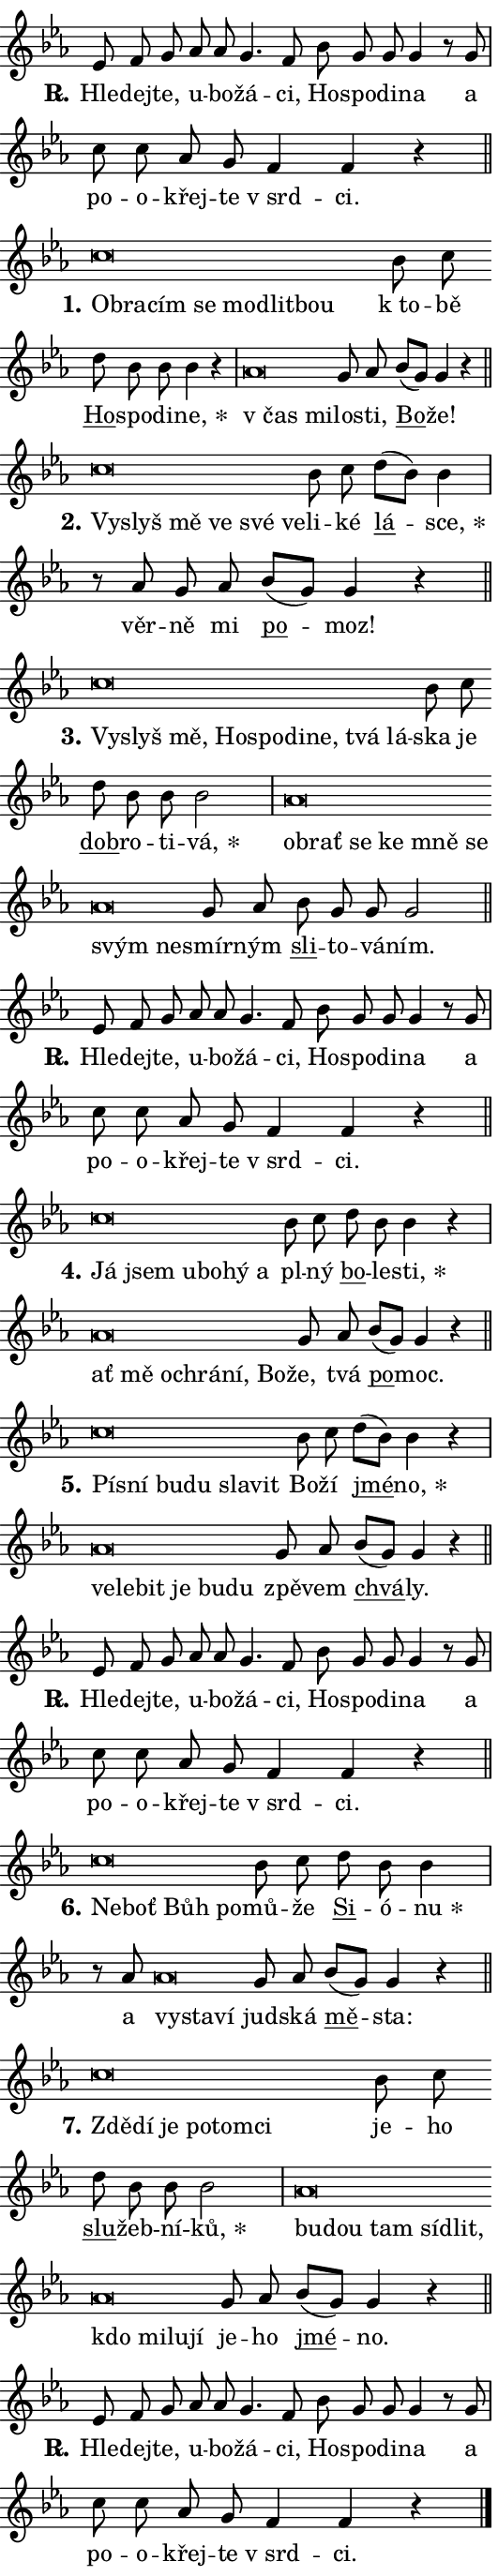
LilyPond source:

\version "2.24.0"
\header { tagline = "" }
\paper {
  indent = 0\cm
  top-margin = 0\cm
  right-margin = 0.13\cm % to fit lyric hyphens
  bottom-margin = 0\cm
  left-margin = 0\cm
  paper-width = 9\cm
  page-breaking = #ly:one-page-breaking
  system-system-spacing.basic-distance = #11
  score-system-spacing.basic-distance = #11
  ragged-last = ##f
}


%% Author: Thomas Morley
%% https://lists.gnu.org/archive/html/lilypond-user/2020-05/msg00002.html
#(define (line-position grob)
"Returns position of @var[grob} in current system:
   @code{'start}, if at first time-step
   @code{'end}, if at last time-step
   @code{'middle} otherwise
"
  (let* ((col (ly:item-get-column grob))
         (ln (ly:grob-object col 'left-neighbor))
         (rn (ly:grob-object col 'right-neighbor))
         (col-to-check-left (if (ly:grob? ln) ln col))
         (col-to-check-right (if (ly:grob? rn) rn col))
         (break-dir-left
           (and
             (ly:grob-property col-to-check-left 'non-musical #f)
             (ly:item-break-dir col-to-check-left)))
         (break-dir-right
           (and
             (ly:grob-property col-to-check-right 'non-musical #f)
             (ly:item-break-dir col-to-check-right))))
        (cond ((eqv? 1 break-dir-left) 'start)
              ((eqv? -1 break-dir-right) 'end)
              (else 'middle))))

#(define (tranparent-at-line-position vctor)
  (lambda (grob)
  "Relying on @code{line-position} select the relevant enry from @var{vctor}.
Used to determine transparency,"
    (case (line-position grob)
      ((end) (not (vector-ref vctor 0)))
      ((middle) (not (vector-ref vctor 1)))
      ((start) (not (vector-ref vctor 2))))))

noteHeadBreakVisibility =
#(define-music-function (break-visibility)(vector?)
"Makes @code{NoteHead}s transparent relying on @var{break-visibility}"
#{
  \override NoteHead.transparent =
    #(tranparent-at-line-position break-visibility)
#})

#(define delete-ledgers-for-transparent-note-heads
  (lambda (grob)
    "Reads whether a @code{NoteHead} is transparent.
If so this @code{NoteHead} is removed from @code{'note-heads} from
@var{grob}, which is supposed to be @code{LedgerLineSpanner}.
As a result ledgers are not printed for this @code{NoteHead}"
    (let* ((nhds-array (ly:grob-object grob 'note-heads))
           (nhds-list
             (if (ly:grob-array? nhds-array)
                 (ly:grob-array->list nhds-array)
                 '()))
           ;; Relies on the transparent-property being done before
           ;; Staff.LedgerLineSpanner.after-line-breaking is executed.
           ;; This is fragile ...
           (to-keep
             (remove
               (lambda (nhd)
                 (ly:grob-property nhd 'transparent #f))
               nhds-list)))
      ;; TODO find a better method to iterate over grob-arrays, similiar
      ;; to filter/remove etc for lists
      ;; For now rebuilt from scratch
      (set! (ly:grob-object grob 'note-heads)  '())
      (for-each
        (lambda (nhd)
          (ly:pointer-group-interface::add-grob grob 'note-heads nhd))
        to-keep))))

squashNotes = {
  \override NoteHead.X-extent = #'(-0.2 . 0.2)
  \override NoteHead.Y-extent = #'(-0.75 . 0)
  \override NoteHead.stencil =
    #(lambda (grob)
       (let ((pos (ly:grob-property grob 'staff-position)))
         (begin
           (if (< pos -7) (display "ERROR: Lower brevis then expected\n") (display ""))
           (if (<= pos -6) ly:text-interface::print ly:note-head::print))))
}
unSquashNotes = {
  \revert NoteHead.X-extent
  \revert NoteHead.Y-extent
  \revert NoteHead.stencil
}

hideNotes = \noteHeadBreakVisibility #begin-of-line-visible
unHideNotes = \noteHeadBreakVisibility #all-visible

% work-around for resetting accidentals
% https://lilypond.org/doc/v2.23/Documentation/notation/displaying-rhythms#unmetered-music
cadenzaMeasure = {
  \cadenzaOff
  \partial 1024 s1024
  \cadenzaOn
}

#(define-markup-command (accent layout props text) (markup?)
  "Underline accented syllable"
  (interpret-markup layout props
    #{\markup \override #'(offset . 4.3) \underline { #text }#}))

responsum = \markup \concat {
  "R" \hspace #-1.05 \path #0.1 #'((moveto 0 0.07) (lineto 0.9 0.8)) \hspace #0.05 "."
}

spaceSize = #0.6828661417322834 % exact space size for TeX Gyre Schola

\layout {
  \context {
    \Staff
    \remove "Time_signature_engraver"
    \override LedgerLineSpanner.after-line-breaking = #delete-ledgers-for-transparent-note-heads
  }
  \context {
    \Lyrics {
      \override LyricSpace.minimum-distance = \spaceSize
      \override LyricText.font-name = #"TeX Gyre Schola"
      \override LyricText.font-size = 1
      \override StanzaNumber.font-name = #"TeX Gyre Schola Bold"
      \override StanzaNumber.font-size = 1
    }
  }
  \context {
    \Score 
    \override NoteHead.text =
      #(lambda (grob) 
        (let ((pos (ly:grob-property grob 'staff-position)))
          #{\markup {
            \combine
              \halign #-0.55 \raise #(if (= pos -6) 0 0.5) \override #'(thickness . 2) \draw-line #'(3.2 . 0)
              \musicglyph "noteheads.sM1"
          }#}))
  }
}

% magnetic-lyrics.ily
%
%   written by
%     Jean Abou Samra <jean@abou-samra.fr>
%     Werner Lemberg <wl@gnu.org>
%
%   adapted by
%     Jiri Hon <jiri.hon@gmail.com>
%
% Version 2022-Apr-15

% https://www.mail-archive.com/lilypond-user@gnu.org/msg149350.html

#(define (Left_hyphen_pointer_engraver context)
   "Collect syllable-hyphen-syllable occurrences in lyrics and store
them in properties.  This engraver only looks to the left.  For
example, if the lyrics input is @code{foo -- bar}, it does the
following.

@itemize @bullet
@item
Set the @code{text} property of the @code{LyricHyphen} grob between
@q{foo} and @q{bar} to @code{foo}.

@item
Set the @code{left-hyphen} property of the @code{LyricText} grob with
text @q{foo} to the @code{LyricHyphen} grob between @q{foo} and
@q{bar}.
@end itemize

Use this auxiliary engraver in combination with the
@code{lyric-@/text::@/apply-@/magnetic-@/offset!} hook."
   (let ((hyphen #f)
         (text #f))
     (make-engraver
      (acknowledgers
       ((lyric-syllable-interface engraver grob source-engraver)
        (set! text grob)))
      (end-acknowledgers
       ((lyric-hyphen-interface engraver grob source-engraver)
        ;(when (not (grob::has-interface grob 'lyric-space-interface))
          (set! hyphen grob)));)
      ((stop-translation-timestep engraver)
       (when (and text hyphen)
         (ly:grob-set-object! text 'left-hyphen hyphen))
       (set! text #f)
       (set! hyphen #f)))))

#(define (lyric-text::apply-magnetic-offset! grob)
   "If the space between two syllables is less than the value in
property @code{LyricText@/.details@/.squash-threshold}, move the right
syllable to the left so that it gets concatenated with the left
syllable.

Use this function as a hook for
@code{LyricText@/.after-@/line-@/breaking} if the
@code{Left_@/hyphen_@/pointer_@/engraver} is active."
   (let ((hyphen (ly:grob-object grob 'left-hyphen #f)))
     (when hyphen
       (let ((left-text (ly:spanner-bound hyphen LEFT)))
         (when (grob::has-interface left-text 'lyric-syllable-interface)
           (let* ((common (ly:grob-common-refpoint grob left-text X))
                  (this-x-ext (ly:grob-extent grob common X))
                  (left-x-ext
                   (begin
                     ;; Trigger magnetism for left-text.
                     (ly:grob-property left-text 'after-line-breaking)
                     (ly:grob-extent left-text common X)))
                  ;; `delta` is the gap width between two syllables.
                  (delta (- (interval-start this-x-ext)
                            (interval-end left-x-ext)))
                  (details (ly:grob-property grob 'details))
                  (threshold (assoc-get 'squash-threshold details 0.2)))
             (when (< delta threshold)
               (let* (;; We have to manipulate the input text so that
                      ;; ligatures crossing syllable boundaries are not
                      ;; disabled.  For languages based on the Latin
                      ;; script this is essentially a beautification.
                      ;; However, for non-Western scripts it can be a
                      ;; necessity.
                      (lt (ly:grob-property left-text 'text))
                      (rt (ly:grob-property grob 'text))
                      (is-space (grob::has-interface hyphen 'lyric-space-interface))
                      (space (if is-space " " ""))
                      (extra-delta (if is-space spaceSize 0))
                      ;; Append new syllable.
                      (ltrt-space (if (and (string? lt) (string? rt))
                                (string-append lt space rt)
                                (make-concat-markup (list lt space rt))))
                      ;; Right-align `ltrt` to the right side.
                      (ltrt-space-markup (grob-interpret-markup
                               grob
                               (make-translate-markup
                                (cons (interval-length this-x-ext) 0)
                                (make-right-align-markup ltrt-space)))))
                 (begin
                   ;; Don't print `left-text`.
                   (ly:grob-set-property! left-text 'stencil #f)
                   ;; Set text and stencil (which holds all collected
                   ;; syllables so far) and shift it to the left.
                   (ly:grob-set-property! grob 'text ltrt-space)
                   (ly:grob-set-property! grob 'stencil ltrt-space-markup)
                   (ly:grob-translate-axis! grob (- (- delta extra-delta)) X))))))))))


#(define (lyric-hyphen::displace-bounds-first grob)
   ;; Make very sure this callback isn't triggered too early.
   (let ((left (ly:spanner-bound grob LEFT))
         (right (ly:spanner-bound grob RIGHT)))
     (ly:grob-property left 'after-line-breaking)
     (ly:grob-property right 'after-line-breaking)
     (ly:lyric-hyphen::print grob)))

squashThreshold = #0.4

\layout {
  \context {
    \Lyrics
    \consists #Left_hyphen_pointer_engraver
    \override LyricText.after-line-breaking =
      #lyric-text::apply-magnetic-offset!
    \override LyricHyphen.stencil = #lyric-hyphen::displace-bounds-first
    \override LyricText.details.squash-threshold = \squashThreshold
    \override LyricHyphen.minimum-distance = 0
    \override LyricHyphen.minimum-length = \squashThreshold
  }
}

squashText = \override LyricText.details.squash-threshold = 9999
unSquashText = \override LyricText.details.squash-threshold = \squashThreshold

leftText = \override LyricText.self-alignment-X = #LEFT
unLeftText = \revert LyricText.self-alignment-X

starOffset = #(lambda (grob) 
                (let ((x_offset (ly:self-alignment-interface::aligned-on-x-parent grob)))
                  (if (= x_offset 0) 0 (+ x_offset 1.2))))

star = #(define-music-function (syllable)(string?)
"Append star separator at the end of a syllable"
#{
  \once \override LyricText.X-offset = #starOffset
  \lyricmode { \markup {
    #syllable
    \override #'((font-name . "TeX Gyre Schola Bold")) \hspace #0.2 \lower #0.65 \larger "*"
  } }
#})

starAccent = #(define-music-function (syllable)(string?)
"Append star separator at the end of a syllable and make accent"
#{
  \once \override LyricText.X-offset = #starOffset
  \lyricmode { \markup {
    \accent #syllable
    \override #'((font-name . "TeX Gyre Schola Bold")) \hspace #0.2 \lower #0.65 \larger "*"
  } }
#})

breath = #(define-music-function (syllable)(string?)
"Append breathing indicator at the end of a syllable"
#{
  \lyricmode { \markup { #syllable "+" } }
#})

optionalBreath = #(define-music-function (syllable)(string?)
"Append optional breathing indicator at the end of a syllable"
#{
  \lyricmode { \markup { #syllable "(+)" } }
#})


\score {
    <<
        \new Voice = "melody" { \cadenzaOn \key es \major \relative { es'8 f g as as g4. f8 \bar "" bes g g g4 r8 g \cadenzaMeasure \bar "|" c c as g f4 f r \cadenzaMeasure \bar "||" \break } }
        \new Lyrics \lyricsto "melody" { \lyricmode { \set stanza = \responsum
Hle -- dej -- te, u -- bo -- žá -- ci, Ho -- spo -- di -- na a po -- o -- křej -- te "v srd" -- ci. } }
    >>
    \layout {}
}

\score {
    <<
        \new Voice = "melody" { \cadenzaOn \key es \major \relative { \squashNotes c''\breve*1/16 \hideNotes \breve*1/16 \bar "" \breve*1/16 \bar "" \breve*1/16 \bar "" \breve*1/16 \bar "" \breve*1/16 \breve*1/16 \bar "" \unHideNotes \unSquashNotes bes8 c \bar "" d bes bes bes4 r \cadenzaMeasure \bar "|" \squashNotes as\breve*1/16 \hideNotes \breve*1/16 \bar "" \unHideNotes \unSquashNotes g8 as \bar "" bes[( g)] g4 r \cadenzaMeasure \bar "||" \break } }
        \new Lyrics \lyricsto "melody" { \lyricmode { \set stanza = "1."
\leftText Ob -- \squashText ra -- cím se mo -- dlit -- bou \unLeftText \unSquashText "k to" -- bě \markup \accent Ho -- spo -- di -- \star ne, \leftText "v čas" \squashText mi -- \unLeftText \unSquashText lo -- sti, \markup \accent Bo -- že! } }
    >>
    \layout {}
}

\score {
    <<
        \new Voice = "melody" { \cadenzaOn \key es \major \relative { \squashNotes c''\breve*1/16 \hideNotes \breve*1/16 \bar "" \breve*1/16 \bar "" \breve*1/16 \bar "" \breve*1/16 \breve*1/16 \bar "" \unHideNotes \unSquashNotes bes8 c \bar "" d[( bes)] bes4 \cadenzaMeasure \bar "|" r8 as g8 as \bar "" bes[( g)] g4 r \cadenzaMeasure \bar "||" \break } }
        \new Lyrics \lyricsto "melody" { \lyricmode { \set stanza = "2."
\leftText Vy -- \squashText slyš mě ve své ve -- \unLeftText \unSquashText li -- ké \markup \accent lá -- \star sce, věr -- ně mi \markup \accent po -- moz! } }
    >>
    \layout {}
}

\score {
    <<
        \new Voice = "melody" { \cadenzaOn \key es \major \relative { \squashNotes c''\breve*1/16 \hideNotes \breve*1/16 \bar "" \breve*1/16 \bar "" \breve*1/16 \bar "" \breve*1/16 \bar "" \breve*1/16 \bar "" \breve*1/16 \bar "" \breve*1/16 \breve*1/16 \bar "" \unHideNotes \unSquashNotes bes8 c \bar "" d bes bes bes2 \cadenzaMeasure \bar "|" \squashNotes as\breve*1/16 \hideNotes \breve*1/16 \bar "" \breve*1/16 \bar "" \breve*1/16 \bar "" \breve*1/16 \bar "" \breve*1/16 \bar "" \breve*1/16 \breve*1/16 \bar "" \unHideNotes \unSquashNotes g8 as \bar "" bes g g g2 \cadenzaMeasure \bar "||" \break } }
        \new Lyrics \lyricsto "melody" { \lyricmode { \set stanza = "3."
\leftText Vy -- \squashText slyš mě, Ho -- spo -- di -- ne, tvá lá -- \unLeftText \unSquashText ska je \markup \accent dob -- ro -- ti -- \star vá, \leftText ob -- \squashText rať se ke mně se svým ne -- \unLeftText \unSquashText smír -- ným \markup \accent sli -- to -- vá -- ním. } }
    >>
    \layout {}
}

\score {
    <<
        \new Voice = "melody" { \cadenzaOn \key es \major \relative { es'8 f g as as g4. f8 \bar "" bes g g g4 r8 g \cadenzaMeasure \bar "|" c c as g f4 f r \cadenzaMeasure \bar "||" \break } }
        \new Lyrics \lyricsto "melody" { \lyricmode { \set stanza = \responsum
Hle -- dej -- te, u -- bo -- žá -- ci, Ho -- spo -- di -- na a po -- o -- křej -- te "v srd" -- ci. } }
    >>
    \layout {}
}

\score {
    <<
        \new Voice = "melody" { \cadenzaOn \key es \major \relative { \squashNotes c''\breve*1/16 \hideNotes \breve*1/16 \bar "" \breve*1/16 \bar "" \breve*1/16 \bar "" \breve*1/16 \breve*1/16 \bar "" \unHideNotes \unSquashNotes bes8 c \bar "" d bes bes4 r \cadenzaMeasure \bar "|" \squashNotes as\breve*1/16 \hideNotes \breve*1/16 \bar "" \breve*1/16 \bar "" \breve*1/16 \bar "" \breve*1/16 \breve*1/16 \bar "" \unHideNotes \unSquashNotes g8 as \bar "" bes[( g)] g4 r \cadenzaMeasure \bar "||" \break } }
        \new Lyrics \lyricsto "melody" { \lyricmode { \set stanza = "4."
\leftText Já \squashText jsem u -- bo -- hý a \unLeftText \unSquashText pl -- ný \markup \accent bo -- le -- \star sti, \leftText ať \squashText mě o -- chrá -- ní, Bo -- \unLeftText \unSquashText že, tvá \markup \accent po -- moc. } }
    >>
    \layout {}
}

\score {
    <<
        \new Voice = "melody" { \cadenzaOn \key es \major \relative { \squashNotes c''\breve*1/16 \hideNotes \breve*1/16 \bar "" \breve*1/16 \bar "" \breve*1/16 \bar "" \breve*1/16 \breve*1/16 \bar "" \unHideNotes \unSquashNotes bes8 c \bar "" d[( bes)] bes4 r \cadenzaMeasure \bar "|" \squashNotes as\breve*1/16 \hideNotes \breve*1/16 \bar "" \breve*1/16 \bar "" \breve*1/16 \bar "" \breve*1/16 \breve*1/16 \bar "" \unHideNotes \unSquashNotes g8 as \bar "" bes[( g)] g4 r \cadenzaMeasure \bar "||" \break } }
        \new Lyrics \lyricsto "melody" { \lyricmode { \set stanza = "5."
\leftText Pí -- \squashText sní bu -- du sla -- vit \unLeftText \unSquashText Bo -- ží \markup \accent jmé -- \star no, \leftText ve -- \squashText le -- bit je bu -- du \unLeftText \unSquashText zpě -- vem \markup \accent chvá -- ly. } }
    >>
    \layout {}
}

\score {
    <<
        \new Voice = "melody" { \cadenzaOn \key es \major \relative { es'8 f g as as g4. f8 \bar "" bes g g g4 r8 g \cadenzaMeasure \bar "|" c c as g f4 f r \cadenzaMeasure \bar "||" \break } }
        \new Lyrics \lyricsto "melody" { \lyricmode { \set stanza = \responsum
Hle -- dej -- te, u -- bo -- žá -- ci, Ho -- spo -- di -- na a po -- o -- křej -- te "v srd" -- ci. } }
    >>
    \layout {}
}

\score {
    <<
        \new Voice = "melody" { \cadenzaOn \key es \major \relative { \squashNotes c''\breve*1/16 \hideNotes \breve*1/16 \bar "" \breve*1/16 \breve*1/16 \bar "" \unHideNotes \unSquashNotes bes8 c \bar "" d bes bes4 \cadenzaMeasure \bar "|" r8 as8 \squashNotes as\breve*1/16 \hideNotes \breve*1/16 \breve*1/16 \bar "" \unHideNotes \unSquashNotes g8 as \bar "" bes[( g)] g4 r \cadenzaMeasure \bar "||" \break } }
        \new Lyrics \lyricsto "melody" { \lyricmode { \set stanza = "6."
\leftText Ne -- \squashText boť Bůh po -- \unLeftText \unSquashText mů -- že \markup \accent Si -- ó -- \star nu a \leftText vy -- \squashText sta -- ví \unLeftText \unSquashText jud -- ská \markup \accent mě -- sta: } }
    >>
    \layout {}
}

\score {
    <<
        \new Voice = "melody" { \cadenzaOn \key es \major \relative { \squashNotes c''\breve*1/16 \hideNotes \breve*1/16 \bar "" \breve*1/16 \bar "" \breve*1/16 \bar "" \breve*1/16 \breve*1/16 \bar "" \unHideNotes \unSquashNotes bes8 c \bar "" d bes bes bes2 \cadenzaMeasure \bar "|" \squashNotes as\breve*1/16 \hideNotes \breve*1/16 \bar "" \breve*1/16 \bar "" \breve*1/16 \bar "" \breve*1/16 \bar "" \breve*1/16 \bar "" \breve*1/16 \bar "" \breve*1/16 \breve*1/16 \bar "" \unHideNotes \unSquashNotes g8 as \bar "" bes[( g)] g4 r \cadenzaMeasure \bar "||" \break } }
        \new Lyrics \lyricsto "melody" { \lyricmode { \set stanza = "7."
\leftText Zdě -- \squashText dí je po -- tom -- ci \unLeftText \unSquashText je -- ho \markup \accent slu -- žeb -- ní -- \star ků, \leftText bu -- \squashText dou tam sí -- dlit, kdo mi -- lu -- jí \unLeftText \unSquashText je -- ho \markup \accent jmé -- no. } }
    >>
    \layout {}
}

\score {
    <<
        \new Voice = "melody" { \cadenzaOn \key es \major \relative { es'8 f g as as g4. f8 \bar "" bes g g g4 r8 g \cadenzaMeasure \bar "|" c c as g f4 f r \cadenzaMeasure \bar "||" \break } \bar "|." }
        \new Lyrics \lyricsto "melody" { \lyricmode { \set stanza = \responsum
Hle -- dej -- te, u -- bo -- žá -- ci, Ho -- spo -- di -- na a po -- o -- křej -- te "v srd" -- ci. } }
    >>
    \layout {}
}
